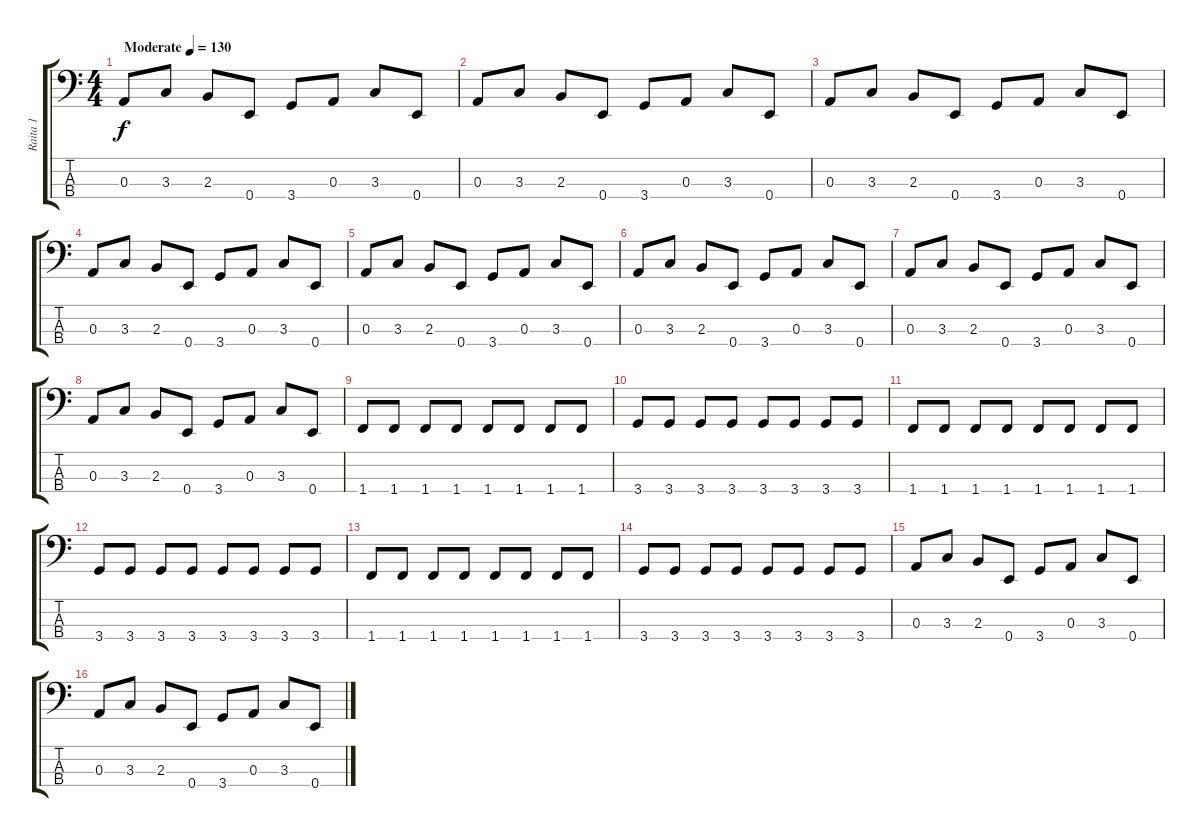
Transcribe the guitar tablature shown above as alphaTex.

\track ("Raita 1" "Raita 1") {instrument electricbassfinger}
\staff {score tabs}
\tuning (G2 D2 A1 E1) {hide}
\ts (4 4)
\tempo (130 "Moderate")
\clef f4
\ks c
0.3.8{dy f instrument electricbassfinger} 3.3.8 2.3.8 0.4.8 3.4.8 0.3.8 3.3.8 0.4.8 |
0.3.8 3.3.8 2.3.8 0.4.8 3.4.8 0.3.8 3.3.8 0.4.8 |
0.3.8 3.3.8 2.3.8 0.4.8 3.4.8 0.3.8 3.3.8 0.4.8 |
0.3.8 3.3.8 2.3.8 0.4.8 3.4.8 0.3.8 3.3.8 0.4.8 |
0.3.8 3.3.8 2.3.8 0.4.8 3.4.8 0.3.8 3.3.8 0.4.8 |
0.3.8 3.3.8 2.3.8 0.4.8 3.4.8 0.3.8 3.3.8 0.4.8 |
0.3.8 3.3.8 2.3.8 0.4.8 3.4.8 0.3.8 3.3.8 0.4.8 |
0.3.8 3.3.8 2.3.8 0.4.8 3.4.8 0.3.8 3.3.8 0.4.8 |
1.4.8 1.4.8 1.4.8 1.4.8 1.4.8 1.4.8 1.4.8 1.4.8 |
3.4.8 3.4.8 3.4.8 3.4.8 3.4.8 3.4.8 3.4.8 3.4.8 |
1.4.8 1.4.8 1.4.8 1.4.8 1.4.8 1.4.8 1.4.8 1.4.8 |
3.4.8 3.4.8 3.4.8 3.4.8 3.4.8 3.4.8 3.4.8 3.4.8 |
1.4.8 1.4.8 1.4.8 1.4.8 1.4.8 1.4.8 1.4.8 1.4.8 |
3.4.8 3.4.8 3.4.8 3.4.8 3.4.8 3.4.8 3.4.8 3.4.8 |
0.3.8 3.3.8 2.3.8 0.4.8 3.4.8 0.3.8 3.3.8 0.4.8 |
0.3.8 3.3.8 2.3.8 0.4.8 3.4.8 0.3.8 3.3.8 0.4.8
